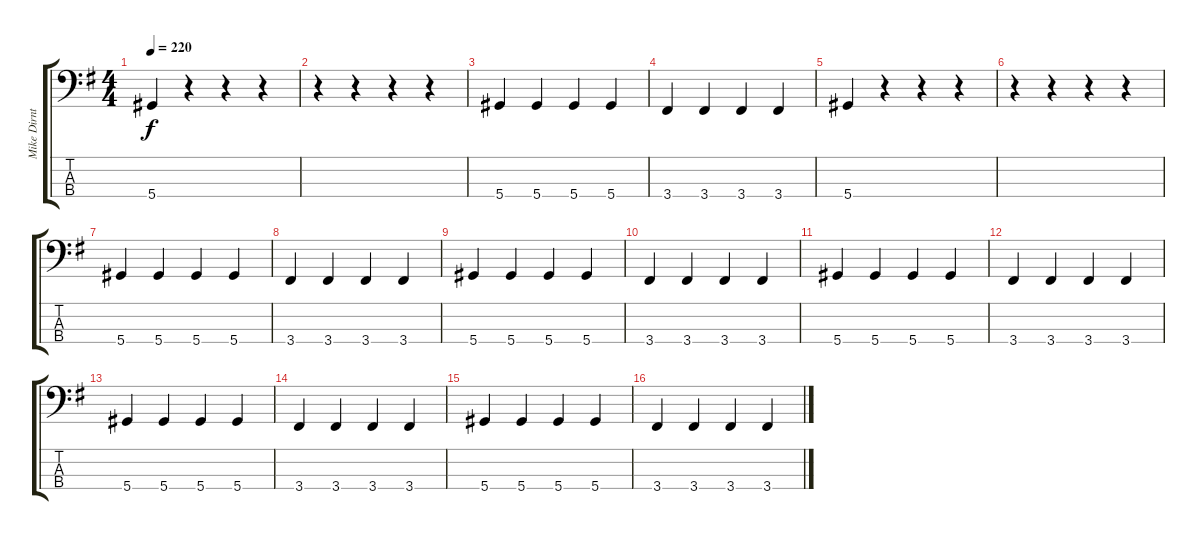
\track ("Mike Dirnt" "Mike Dirnt") {instrument electricbasspick}
\staff {score tabs}
\tuning (Gb2 Db2 Ab1 Eb1) {hide}
\ts (4 4)
\tempo 220
\clef f4
\ks g
5.4.4{dy f} r.4 r.4 r.4 |
r.4 r.4 r.4 r.4 |
5.4.4 5.4.4 5.4.4 5.4.4 |
3.4.4 3.4.4 3.4.4 3.4.4 |
5.4.4 r.4 r.4 r.4 |
r.4 r.4 r.4 r.4 |
5.4.4 5.4.4 5.4.4 5.4.4 |
3.4.4 3.4.4 3.4.4 3.4.4 |
5.4.4 5.4.4 5.4.4 5.4.4 |
3.4.4 3.4.4 3.4.4 3.4.4 |
5.4.4 5.4.4 5.4.4 5.4.4 |
3.4.4 3.4.4 3.4.4 3.4.4 |
5.4.4 5.4.4 5.4.4 5.4.4 |
3.4.4 3.4.4 3.4.4 3.4.4 |
5.4.4 5.4.4 5.4.4 5.4.4 |
3.4.4 3.4.4 3.4.4 3.4.4
